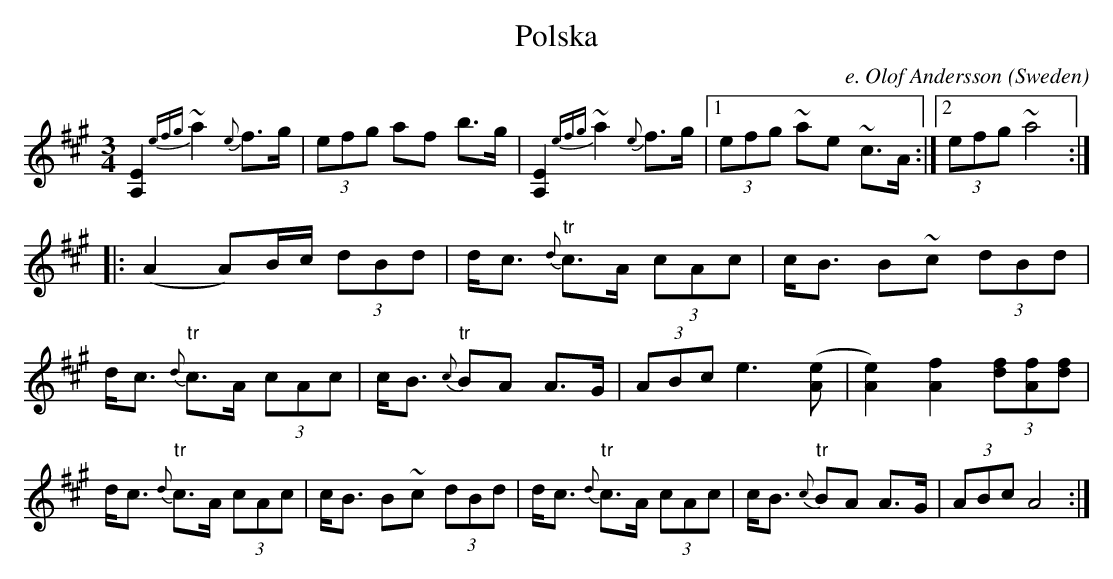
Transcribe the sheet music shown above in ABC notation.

X:1
T:Polska
O:Sweden
M:3/4
C:e. Olof Andersson
K:A
[E2A,2] {efg}~a2 {e}f>g|(3efg af b>g|\
[E2A,2] {efg}~a2 {e}f>g|1 \
(3efg ~ae ~c>A :|2 (3efg ~a4 ::
(A2 A)B/c/ (3dBd|d<c "tr"{d}c>A (3cAc|\
c<B B~c (3dBd|d<c "tr"{d}c>A (3cAc|\
c<B "tr"{c}BA A>G|(3ABc e3 ([eA]|\
[e2A2]) [f2A2] (3[fd][fA][fd]|\
d<c "tr"{d}c>A (3cAc|c<B B~c (3dBd|\
d<c "tr"{d}c>A (3cAc|c<B "tr"{c}BA A>G|\
(3ABc A4 :|
